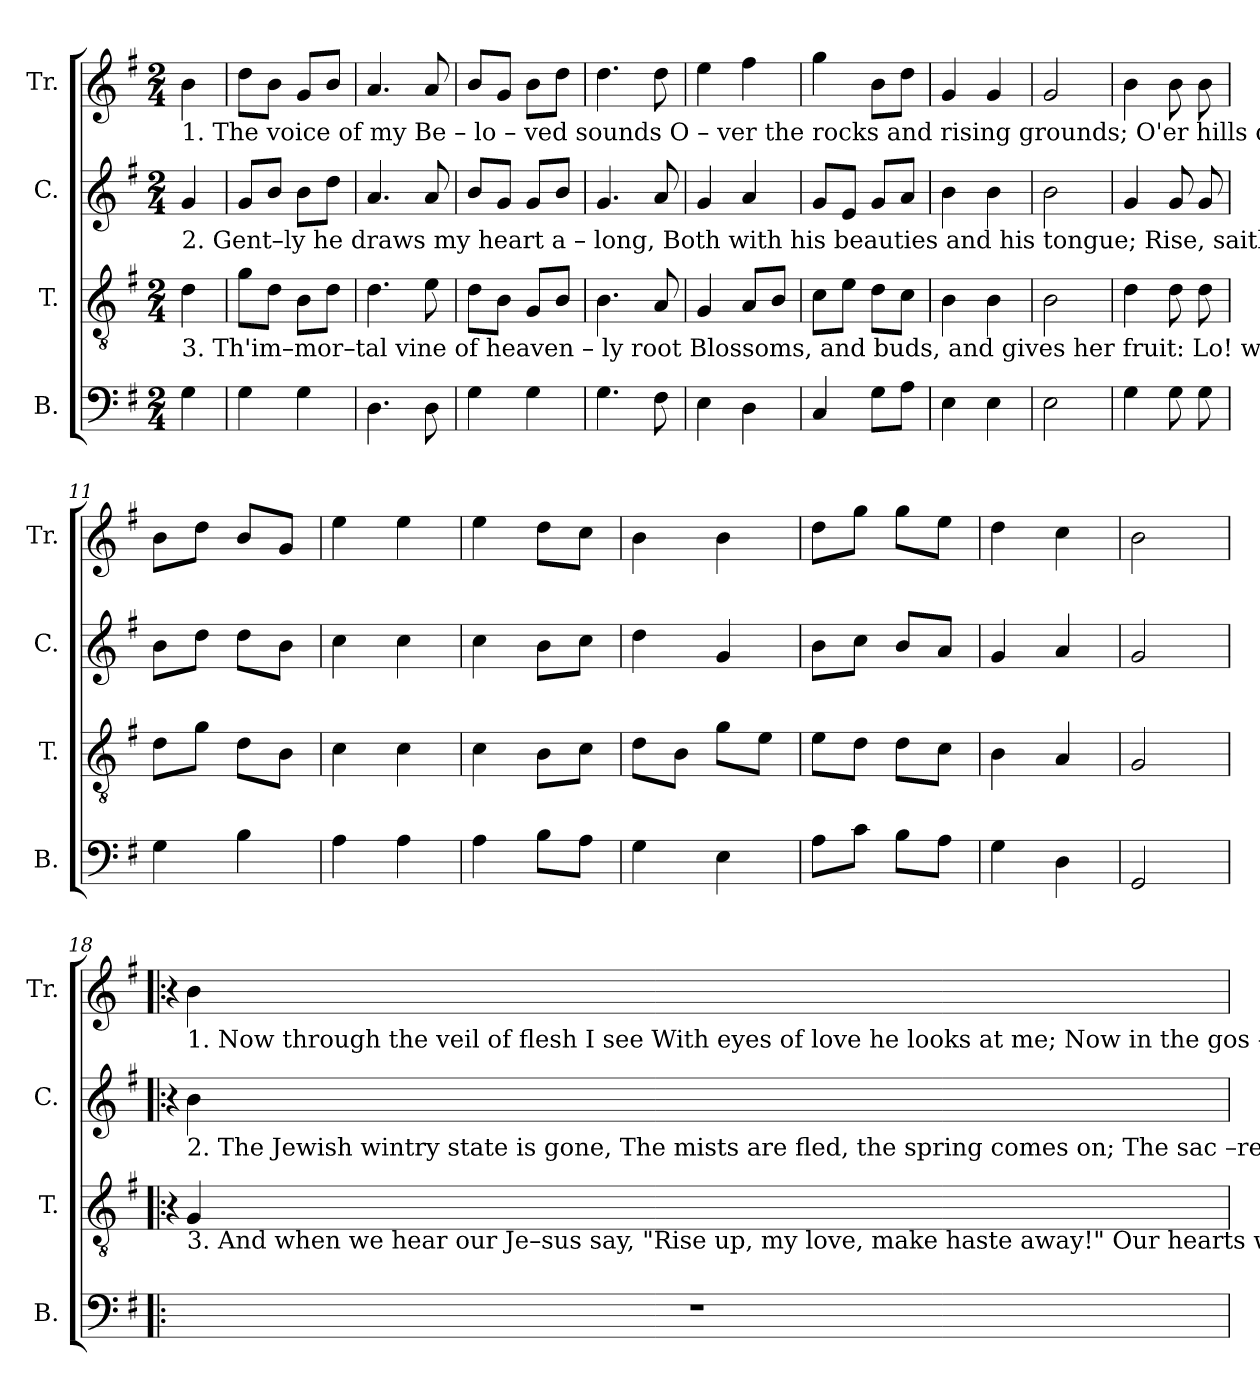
**kern	**kern	**kern	**kern
*part4	*part3	*part2	*part1
*staff4	*staff3	*staff2	*staff1
*I"B.	*I"T.	*I"C.	*I"Tr.
*I'B.	*I'T.	*I'C.	*I'Tr.
*clefF4	*clefGv2	*clefG2	*clefG2
*k[f#]	*k[f#]	*k[f#]	*k[f#]
*M2/4	*M2/4	*M2/4	*M2/4
*MM100	*MM100	*MM100	*MM100
=1	=1	=1	=1
!	!	!	!LO:TX:b:t=1. The  voice    of    my   Be – lo  – ved  sounds   O – ver    the     rocks and rising grounds;  O'er hills of guilt  and  seas of  grief   He   leaps,  he         flies     to       my  re – lief.
!	!	!LO:TX:b:t=2. Gent–ly     he      draws  my  heart    a   –  long,  Both with his  beauties and his tongue;  Rise, saith my Lord, make haste away,  No  mor –tal     joys   are     worth thy stay.	!
!	!LO:TX:b:t=3. Th'im–mor–tal  vine  of    heaven – ly  root   Blossoms,  and  buds, and gives her fruit&colon; Lo! we are come to taste the wine;  Our    souls   re   –    joice,  and  bless  the  vine.	!	!
4G!\	4d!\	4g!/	4b!\
=2	=2	=2	=2
4G!\	8g!\L	8g!/L	8dd!\L
.	8d!\J	8b!/J	8b!\J
4G!\	8B!\L	8b!\L	8g!/L
.	8d!\J	8dd!\J	8b!/J
=3	=3	=3	=3
4.D!\	4.d!\	4.a!/	4.a!/
8D!\	8e!\	8a!/	8a!/
=4	=4	=4	=4
4G!\	8d!\L	8b!/L	8b!/L
.	8B!\J	8g!/J	8g!/J
4G!\	8G!/L	8g!/L	8b!\L
.	8B!/J	8b!/J	8dd!\J
=5	=5	=5	=5
4.G!\	4.B!\	4.g!/	4.dd!\
8F#!\	8A!/	8a!/	8dd!\
=6	=6	=6	=6
4E!\	4G!/	4g!/	4ee!\
4D!\	8A!/L	4a!/	4ff#!\
.	8B!/J	.	.
=7	=7	=7	=7
4C!/	8c!\L	8g!/L	4gg!\
.	8e!\J	8e!/J	.
8G!\L	8d!\L	8g!/L	8b!\L
8A!\J	8c!\J	8a!/J	8dd!\J
=8	=8	=8	=8
4E!\	4B!\	4b!\	4g!/
4E!\	4B!\	4b!\	4g!/
=9	=9	=9	=9
2E!\	2B!\	2b!\	2g!/
=10	=10	=10	=10
4G!\	4d!\	4g!/	4b!\
8G!\	8d!\	8g!/	8b!\
8G!\	8d!\	8g!/	8b!\
=11	=11	=11	=11
4G!\	8d!\L	8b!\L	8b!\L
.	8g!\J	8dd!\J	8dd!\J
4B!\	8d!\L	8dd!\L	8b!/L
.	8B!\J	8b!\J	8g!/J
=12	=12	=12	=12
4A!\	4c!\	4cc!\	4ee!\
4A!\	4c!\	4cc!\	4ee!\
=13	=13	=13	=13
4A!\	4c!\	4cc!\	4ee!\
8B!\L	8B!\L	8b!\L	8dd!\L
8A!\J	8c!\J	8cc!\J	8cc!\J
=14	=14	=14	=14
4G!\	8d!\L	4dd!\	4b!\
.	8B!\J	.	.
4E!\	8g!\L	4g!/	4b!\
.	8e!\J	.	.
=15	=15	=15	=15
8A!\L	8e!\L	8b!\L	8dd!\L
8c!\J	8d!\J	8cc!\J	8gg!\J
8B!\L	8d!\L	8b!/L	8gg!\L
8A!\J	8c!\J	8a!/J	8ee!\J
=16	=16	=16	=16
4G!\	4B!\	4g!/	4dd!\
4D!\	4A!/	4a!/	4cc!\
=17	=17	=17	=17
2GG!/	2G!/	2g!/	2b!\
!!LO:LB:g=z
=18!|:	=18!|:	=18!|:	=18!|:
2r	4r	4r	4r
!	!	!	!LO:TX:b:t=1. Now through the veil of flesh I see  With  eyes  of  love  he looks at me;     Now         in    the      gos   –  pel's  clearest  glass    He  shows    the   beau  –  ties  of  his  face.
!	!	!LO:TX:b:t=2. The Jewish wintry state is gone,  The mists are fled, the spring comes on;  The         sac –red     tur    –    tle–dove  we  hear   Pro–claim   the   new,      the   joy–ful  year.	!
!	!LO:TX:b:t=3. And when we hear our Je–sus say,  "Rise up, my love, make haste away!"   Our     hearts  would  fain  out –fly  the  wind,  And  leave    all   earth – ly  loves  be–hind.	!	!
.	4G!/	4b!\	4b!\
=	=	=	=
*-	*-	*-	*-
